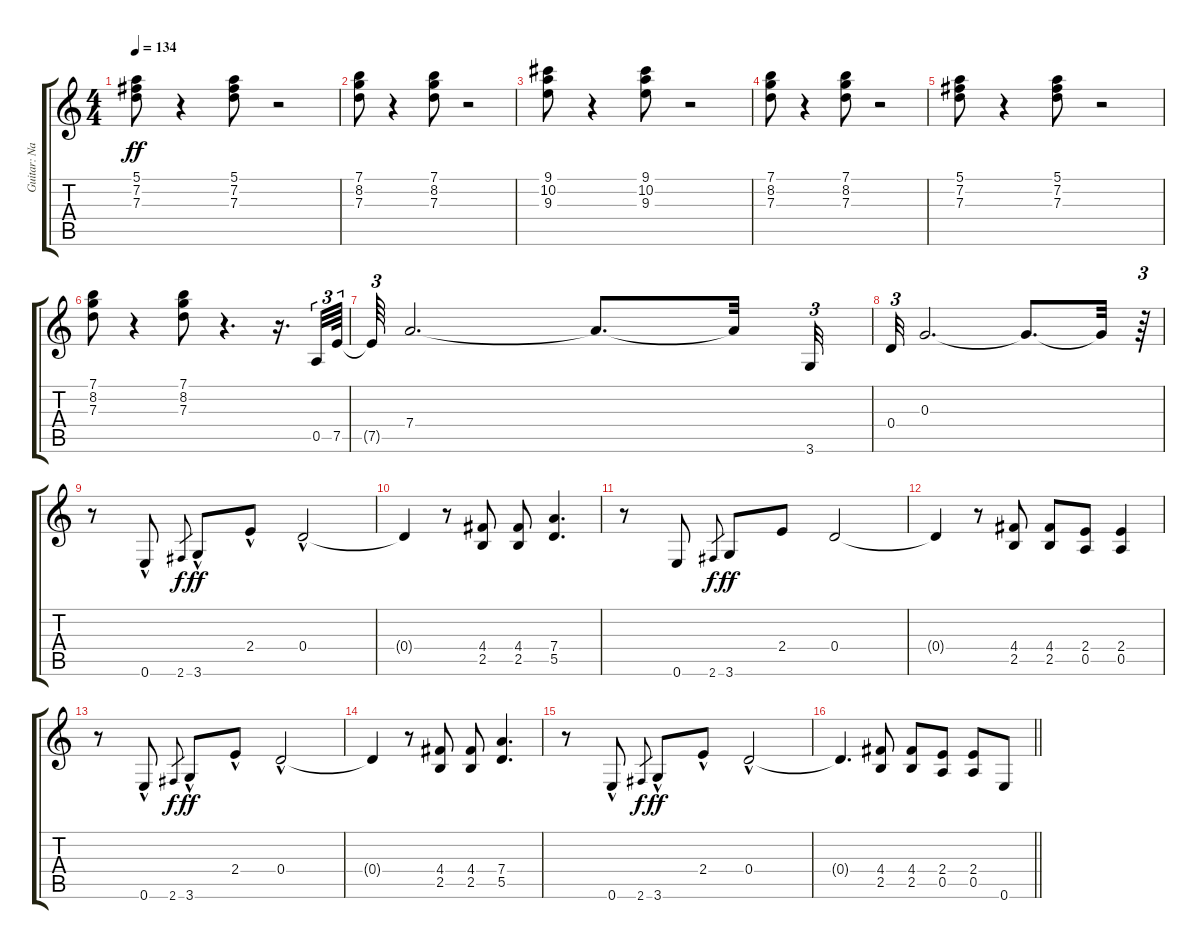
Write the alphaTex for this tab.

\track ("Guitar: Nancy" "Guitar: Na") {instrument overdrivenguitar}
\staff {score tabs}
\tuning (E4 B3 G3 D3 A2 E2) {hide}
\ts (4 4)
\tempo 134
\clef g2
\ks c
(5.1 7.2 7.3).8{dy ff} r.4 (5.1 7.2 7.3).8 r.2 |
(7.1 8.2 7.3).8 r.4 (7.1 8.2 7.3).8 r.2 |
(9.1 10.2 9.3).8 r.4 (9.1 10.2 9.3).8 r.2 |
(7.1 8.2 7.3).8 r.4 (7.1 8.2 7.3).8 r.2 |
(5.1 7.2 7.3).8 r.4 (5.1 7.2 7.3).8 r.2 |
(7.1 8.2 7.3).8 r.4 (7.1 8.2 7.3).8 r.4{d} r.16{d} 0.5.32{tu (3 2)} 7.5.64{tu (3 2)} |
7.5{t}.64{tu (3 2)} 7.4.2{d} 7.4{t}.8{d} 7.4{t}.32 3.6.32{tu (3 2)} |
0.4.32{tu (3 2)} 0.3.2{d} 0.3{t}.8{d} 0.3{t}.32 r.64{tu (3 2)} |
r.8{instrument overdrivenguitar} 0.6{hac}.8 2.6.8{gr dy f} 3.6{hac}.8{dy ff} 2.4{hac}.8 0.4{hac}.2 |
0.4{t}.4 r.8 (4.4 2.5).8 (4.4 2.5).8 (7.4 5.5).4{d} |
r.8 0.6.8 2.6.8{gr dy f} 3.6.8{dy ff} 2.4.8 0.4.2 |
0.4{t}.4 r.8 (4.4 2.5).8 (4.4 2.5).8 (2.4 0.5).8 (2.4 0.5).4 |
r.8 0.6{hac}.8 2.6.8{gr dy f} 3.6{hac}.8{dy ff} 2.4{hac}.8 0.4{hac}.2 |
0.4{t}.4 r.8 (4.4 2.5).8 (4.4 2.5).8 (7.4 5.5).4{d} |
r.8 0.6{hac}.8 2.6.8{gr dy f} 3.6{hac}.8{dy ff} 2.4{hac}.8 0.4{hac}.2 |
\barLineRight lightlight
0.4{t}.4{d} (4.4 2.5).8 (4.4 2.5).8 (2.4 0.5).8 (2.4 0.5).8 0.6.8
